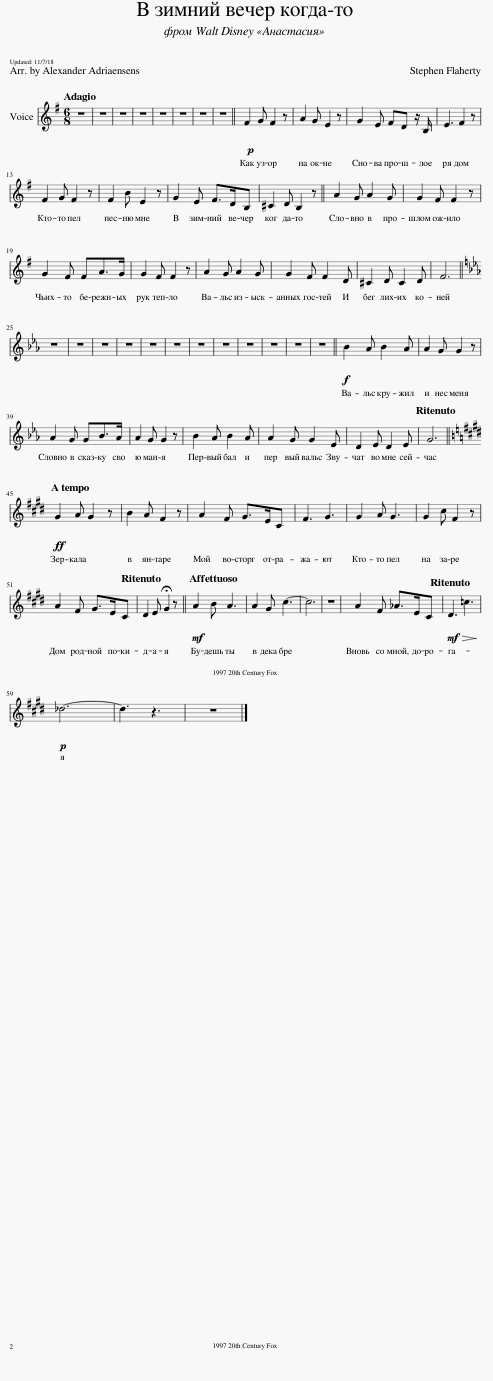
X:1
%%score [ 1 2 3 4 5 ] [ 6 7 8 9 10 11 12 ] [ 13 14 15 16 17 18 ] [ 19 20 21 ] { 22 | 23 } { 24 | 25 } [ 26 27 28 29 30 ]
L:1/8
Q:1/4=70
M:6/8
I:linebreak $
K:G
V:1 treble
V:2 treble
V:3 treble
V:4 treble-8
V:5 bass
V:6 treble+8
V:7 treble
V:8 treble
V:9 treble
V:10 treble transpose=-7
V:11 treble transpose=-2
V:12 bass
V:13 treble transpose=-2
V:14 treble transpose=-2
V:15 treble transpose=-7
V:16 treble transpose=-7
V:17 bass
V:18 bass
V:19 treble+15
V:20 bass
V:21 perc stafflines=1
K:none
V:22 treble
V:23 bass
V:24 treble
V:25 bass
V:26 treble
V:27 treble
V:28 alto
V:29 bass
V:30 bass-8
V:1
 z6 | z6 | z6 | z6 | z6 | %5
 z6 | z6 | z6 ||!p! F2 G F2 z | A2 G E2 z | %10
 G2 E FD z/ B,/ | E3 F2 z |$ F2 G F2 z | F2 B E2 z | G2 E F>DB, | %15
 ^C2 D B,2 z || A2 G A2 G | G2 F F2 z |$ G2 F FA>G | G2 F F2 z | %20
 A2 G A2 G | G2 F F2 D | ^C2 D C2 D | F6 ||$[K:Eb] z6 | %25
 z6 | z6 | z6 | z6 | z6 | %30
 z6 | z6 | z6 | z6 | z6 | %35
 z6 ||!f! B2 A B2 A | A2 G G2 z |$ A2 G GB>A | A2 G G2 z | %40
 B2 A B2 A | A2 G G2 E | D2 E D2 E | G6[Q:1/4=50] ||$[K:E][Q:1/4=70]!ff! G2 A G2 z | %45
 B2 A F2 z | A2 F G>EC | F3 G3 | G2 A G3 | G2 c F2 z |$ %50
 A2 F G>EC |[Q:1/4=55] D2 E !fermata!G2 z ||[Q:1/4=60]!mf! A2 B A3 | A2 G c3- | c6 | %55
 z6 | A2 F _A>EC |[Q:1/4=55]!mf!!>(! D3 =c3!>)! |$!p! _d6- | d3 z3 | %60
 z6 |] %61
V:2
 z6 | z6 | z6 | z6 | z6 | %5
 z6 | z6 | z6 || z6 | z6 | %10
 z6 | z6 |$ z6 | z6 | z6 | %15
 z6 || z6 | z6 |$ z6 | z6 | %20
 z6 | z6 | z6 | z3 z _e =f ||$[K:Eb]!f! g2 a g3 | %25
 b2 a f2 z | a2 f g3/2 e/ c | f3 g2 z | g2 a g3 | g2 c' f2 z | %30
 a2 f g3/2 e/ c | d =A d g2 z | g2 a g3 | g2 c' f2 z | a2 f g3/2 e/ c | %35
 d2 e c2 z || z6 | z6 |$ z6 | z6 | %40
 z6 | z6 | z3 z2 e | g6 ||$[K:E]!f! c3 d3 | %45
 =f3 ^f3 | f3 e3 | f3 g3 | g6 | g3 f3 |$ %50
 f3 e3 |!mp!!>(! =c3!pp! !fermata!G2 z!>)! || z6 | z6 | z6 | %55
 z6 | z6 | z6 |$ z6 | z6 | %60
 z6 |] %61
V:3
 z6 | z6 | z6 | z6 | z6 | %5
 z6 | z6 | z6 || z6 | z6 | %10
 z6 | z6 |$ z6 | z6 | z6 | %15
 z6 || z6 | z6 |$ z6 | z6 | %20
 z6 | z6 | z6 | z3 z!mf!!<(! _e d!<)! ||$[K:Eb]!mf! c2 c =B3 | %25
 B3 A2 z | F3 E3 | F3 G2 z | c2 c =B3 | B3 =A2 z | %30
 F3 E3 | D3 G2 z | c2 c =B3 | B3 =A2 z | F3 E3 | %35
 G3 G2 z || z6 | z6 |$ z6 | z6 | %40
 z6 | z6 | z3 z2 E | G6 ||$[K:E]!f! G3 G3 | %45
 c3 A3 | A3 G3 | A3 G3 | c3 =c3 | B3 ^A3 |$ %50
 A3 G3 |!mp!!>(! G3!pp! !fermata!=F2 z!>)! || z6 | z6 | z6 | %55
 z6 | z6 | z6 |$ z6 | z6 | %60
 z6 |] %61
V:4
 z6 | z6 | z6 | z6 | z6 | %5
 z6 | z6 | z6 || z6 | z6 | %10
 z6 | z6 |$ z6 | z6 | z6 | %15
 z6 || z6 | z6 |$ z6 | z6 | %20
 z6 | z6 | z6 | z3 z!<(! _e =f!<)! ||$[K:Eb]!f! g2 a g3 | %25
 b2 a f2 z | a2 f g3/2 e/ c | f3 g2 z | g2 a g3 | g2 c' f2 z | %30
 a2 f g3/2 e/ c | d =A d g2 z | g2 a g3 | g2 c' f2 z | a2 f g3/2 e/ c | %35
 d2 e c2 z || z6 | z6 |$ z6 | z6 | %40
 z6 | z6 | z6 | z2 G =B3 ||$[K:E]!f! c3 d3 | %45
 =f3 ^f3 | f3 e3 | f3 e3 | e3 d3 | c3 c3 |$ %50
 c3 c3 |!mp!!>(! =c3!pp! !fermata!G2 z!>)! || z6 | z6 | z6 | %55
 z6 | z6 | z6 |$ z6 | z6 | %60
 z6 |] %61
V:5
 z6 | z6 | z6 | z6 | z6 | %5
 z6 | z6 | z6 || z6 | z6 | %10
 z6 | z6 |$ z6 | z6 | z6 | %15
 z6 || z6 | z6 |$ z6 | z6 | %20
 z6 | z6 | z6 | z3 z!mf!!<(! _E, D,!<)! ||$[K:Eb]!mf! C,3 D,3 | %25
 =E,3 F,3 | A,3 G,3 | A,3 G,3 | C,3 D,3 | =E,3 F,3 | %30
 A,3 G,3 | ^F,3 G,3 | C,3 D,3 | =E,3 F,3 | A,3 G,3 | %35
 =B,,3 C,3 || z6 | z6 |$ z6 | z6 | %40
 z6 | z6 | z3 z2 E, | G,,6 ||$[K:E]!f! G,3 G,3 | %45
 C3 A,3 | A,3 G,3 | A,3 G,3 | C3 =C3 | B,3 ^A,3 |$ %50
 A,3 G,3 |!mp!!>(! D,3!pp! !fermata!C,2 z!>)! || z6 | z6 | z6 | %55
 z6 | z6 | z6 |$ z6 | z6 | %60
 z6 |] %61
V:6
 z6 | z6 | z6 | z6 | z6 | %5
 z6 | z6 | z6 || z6 | z6 | %10
 z6 | z6 |$ z6 | z6 | z6 | %15
 z6 || z6 | z6 |$ z6 | z6 | %20
 z6 | z6 | z6 | z6 ||$[K:Eb]!f! (g2 a g3/2 d/ d/ g/ | %25
 b2 a f3/2) (A/ c/ f/ | a2 f g3/2 e/ c | f3 g) (e f | g2 a g3/2 c/ e/ g/ | g2 c' f3/2) (A/ c/ f/ | %30
 a2 f g3/2 e/ c | d =A d g2) z | (g2 a g3/2 d/ d/ g/ | g2 c' f3/2) (=A/ c/ f/ | a2 f g3/2 e/ c | %35
 d2 e c3) || z6 | z6 |$ z6 | z6 | %40
 z6 | z6 | z3 z2 e | g6 ||$[K:E]!f! (c'/ g/ e/ c/ g/ c'/ =c'/ g/ d/ =c/ d/ c'/ | %45
 b/ f/ d/ B/ d/ f/ a/ f/ c/ A/ c/ f/) | (a/ f/ c/ A/ c/ a/ g c'2 | c'3 =c'3) | (g2 a g3 | g2 c' f3) |$ %50
 (a2 f g3/2 e/ c |!mp!!>(! =c3!pp! !fermata!^c2) z!>)! || z6 | z6 | z6 | %55
 z6 | z6 | z6 |$ z6 | z3!pp! c3- | %60
 c3 z3 |] %61
V:7
 z6 | z6 | z6 | z6 | z6 | %5
 z6 | z6 | z6 ||!p! (f2 g f3 | a2 g e2) z | %10
 (g2 e f d3/2 B/ | e3 f2) z |$ (f2 g f3 | f2 b e2) z | (g2 e f3/2 d/ B | %15
 ^c2 d B2) z || (a2 g a2 g | g2 f f2) z |$ (g2 f f a3/2 g/ | g2 f f2) z | %20
 (a2 g a2 g | g2 f f2) (d | ^c2 d c2 d | f6) ||$[K:Eb]!f! (g2 a g3/2 d/ d/ g/ | %25
 b2 a f3/2) (A/ c/ f/ | a2 f g3/2 e/ c | f3 g) (e f | g2 a g3/2 c/ e/ g/ | g2 c' f3/2) (A/ c/ f/ | %30
 a2 f g3/2 e/ c | d =A d g2) z | (g2 a g3/2 d/ d/ g/ | g2 =e f3/2) (=A/ c/ f/ | a2 f g3/2 e/ c | %35
 d2 e c3) ||!f! (b2 a b2 a | a2 g g3) |$ (a2 g g b3/2 a/ | a2 g g3) | %40
 (b2 a b2 a | a2 g g2) (e | d2 e d2 e | g6) ||$[K:E]!ff! (g2 a g3 | %45
 b2 a f3) | (a2 f g3/2 e/ c | f3 g3) | (g2 a g3 | g2 c' f3) |$ %50
 (a2 f g3/2 e/ c |!f!!>(! d2 e!mf! !fermata!g2) z!>)! ||!mp! (a2 b a3 | a2 g!p! c'3- |!>(! c'6-!>)! | %55
 c'3) z3 | (a2 f g3/2 e/ c |!>(! d3!mp! =c'3!>)! |$!p! c'6- | c'3) z3 | %60
 z6 |] %61
V:8
 z6 | z6 | z6 | z6 | z6 | %5
 z6 | z6 | z6 || z6 | z6 | %10
 z6 | z6 |$ z6 | z6 | z6 | %15
 z6 || z!p! .e .e z .e .e | z .e .d z (d/ B/ .F) |$ z .B .B .^A A2 | z .B .B z .B .B | %20
 z .e .e z .e .e | z .e .d z (F/ B/ .d) | z .=f .f z .f .f | z .f .f z f f ||$[K:Eb] z6 | %25
 z6 | z6 | z6 | z6 | z6 | %30
 z6 | z6 | z6 | z6 | z6 | %35
 z6 || z!mf! .f .f z .f .f | z .f .e z .e .e |$ z .c .c z .=B .B | z .c .c z .=e .e | %40
 z .f .f z .f .f | z .f .e z .e .e | z .^f .f z .f .f | z .g .g z .g .g ||$[K:E]!f! (c3 d3 | %45
 =f3 ^f3) | (f3 e3 | f3 g .e .g | !>!g6) | (g3 f3) |$ %50
 (f3 e3 |!mp!!>(! =c3!pp! !fermata!G2) z!>)! || z!p! f c z f c | c e e c2 e |!pp!!>(! g6-!>)! | %55
 g3 z3 | z6 | z6 |$ z6 | z3!pp! c'3- | %60
 c'3 z3 |] %61
V:9
 z6 | z6 | z6 | z6 | z6 | %5
 z6 | z6 | z6 || z6 | z6 | %10
 z6 | z6 |$ z6 | z6 | z6 | %15
 z6 || z!p! .G .G z .G .G | z .G .F z .F .F |$ z .G .G z .E .E | z .B, .B, z .^D .D | %20
 z .G .G z .G .G | z .G .F z .F .F | z .=F .F z .F .F | z .F .F z .F .F ||$[K:Eb] z6 | %25
 z6 | z6 | z6 | z6 | z6 | %30
 z6 | z6 | z6 | z6 | z6 | %35
 z6 ||!f! (B2 A B2 A | A2 G G3) |$ (A2 G G B3/2 A/ | A2 G G3) | %40
 (B2 A B2 A | A2 G G2) (E | D2 E D2 E | G6) ||$[K:E]!f! z .C .C z .D .D | %45
 z .=F .F z .^F .F | z .F .F z .E .E | z .F .F z .G .G | z .C .C z .D .D | z .=F .F z .^F .F |$ %50
 z .F .F z .E .E |!mp!!>(! G3!pp! !fermata!G2 z!>)! || z!pp! f c z f c | c e e c2 c |!ppp!!>(! ^A6-!>)! | %55
 A3 z3 | z6 | z6 |$ z6 | z6 | %60
 z6 |] %61
V:10
[K:D] z6 | z6 | z6 | z6 | z6 | %5
 z6 | z6 | z6 || z6 | z6 | %10
 z6 | z6 |$ z6 | z6 | z6 | %15
 z6 || z!p! .B .B z .B .B | z .B .A z (A/ F/ .C) |$ z .F .F .=F F2 | z .F .F z .F .F | %20
 z .B .B z .B .B | z .B .A z (C/ F/ .A) | z .=c .c z .c .c | z!mf!!<(! .=F .B!f! ^G A G!<)! ||$[K:Bb] z6 | %25
 z6 | z6 | z6 | z6 | z6 | %30
 z6 | z6 | z6 | z6 | z6 | %35
 z6 || z!mf! .c .c z .c .c | z .c .B z .B .B |$ z .G .G z .^F .F | z .G .G z .G .G | %40
 z .c .c z .c .c | z .c .B z .B .B | z .f .f z .e .e | z .d .d z .d .d ||$[K:B]!f! z .G .G z .A .A | %45
 z .=c .c z .^c .c | z .c .c z .B .B | z .c .c z B B | z .G .G z .A .A | z .=c .c z .^c .c |$ %50
 z .c .c z .B .B |!mp!!>(! D3!pp! !fermata!D2 z!>)! || z6 | z6 | z6 | %55
 z6 | z6 | z6 |$ z6 | z6 | %60
 z6 |] %61
V:11
[K:A] z6 | z6 | z6 | z6 | z6 | %5
 z6 | z6 | z6 || z6 | z6 | %10
 z6 | z6 |$ z6 | z6 | z6 | %15
 z6 || z6 | z6 |$ z6 | z3 z z/!p! (C/ =F/ c/ | %20
 B2 A B2 A | A2 G G/ C/ E/ G/ E) | (^D2 E D2 E | G6) ||$[K:F] z6 | %25
 z6 | z6 | z6 | z6 | z6 | %30
 z6 | z6 | z6 | z6 | z6 | %35
 z6 || z6 | z6 |$ z6 | z6 | %40
 z6 | z6 | z6 | z2 A ^c3 ||$[K:F#]!f! z .D .D z .E .E | %45
 z .=G .G z .^G .G | z .G .G z .F .F | z .G .G z .A .A | z .D .D z .E .E | z .=G .G z .^G .G |$ %50
 z .G .G z .F .F |!mp!!>(! A3!pp! !fermata!A2 z!>)! || z6 | z6 | z6 | %55
 z6 | z6 | z6 |$ z6 | z6 | %60
 z6 |] %61
V:12
 z6 | z6 | z6 | z6 | z6 | %5
 z6 | z6 | z6 || z6 | z6 | %10
 z6 | z6 |$!p! B,3 ^C3 | ^D3 E3 | G,3 F,3 | %15
 ^A,,3 B,,3 || z6 | z6 |$ z6 | z6 | %20
 z6 | z6 | z6 | z6 ||$[K:Eb]!mf! C,3 D,3 | %25
 =E,3 F,3 | A,3 G,3 | A,3 G,3 | C,3 D,3 | =E,3 F,3 | %30
 A,3 G,3 | ^F,3 G,3 | C,3 D,3 | =E,3 F,3 | A,3 G,3 | %35
 =B,,3 C,3 || z6 | z6 |$ z6 | z6 | %40
 z6 | z3 z2!mp! (E, |!<(! D,2 E, D,2 E,!<)! |!mf!!<(! G,3-) G,!f! (E, A,,!<)! ||$[K:E]!mf! C,3 D,3 | %45
 C,3 C,3) | (C,3 C,3 | C,3 E,3) | (C,3 D,3 | C,3 C,3) |$ %50
 (C,3 C,3 |!mp!!>(! G,,3!pp! !fermata!G,,2) z!>)! || z6 | z6 | z6 | %55
 z6 | z6 | z6 |$ z6 | z6 | %60
 z6 |] %61
V:13
[K:A] z6 | z6 | z6 | z6 | z6 | %5
 z6 | z6 | z6 || z6 | z6 | %10
 z6 | z6 |$ z6 | z6 | z6 | %15
 z6 || z6 | z6 |$ z6 | z6 | %20
 z6 | z6 | z6 | z6 ||$[K:F] z!mf! .D z z ._D z | %25
 z .D z z .B, z | z .D z z .D z | z .D z (e!f! f g | a3) z3 | z6 | %30
 (g3/2 B/ g/ b/ a3/2 f/ d | e =B e a3) | z A z A3 | z (a d' d/ d/ =B/ B/ G/ G/ | b2 g a3/2 f/ d | %35
 e2 f d2) z || z6 | z6 |$ z6 | z6 | %40
 z6 | z3 z2!mp! (f |!<(! e2 f e2 f!<)! |!mf!!<(! a3-) a!f! (.f .a!<)! ||$[K:F#]!f! !>!a3) z3 | %45
 z6 | z6 | z3 z (.f .a | !>!a3) z3 | z6 |$ %50
!mf! (G3 F3 |!mp!!>(! A3!pp! !fermata!A2) z!>)! || z6 | z6 | z6 | %55
 z6 | z6 | z6 |$ z6 | z6 | %60
 z6 |] %61
V:14
[K:A] z6 | z6 | z6 | z6 | z6 | %5
 z6 | z6 | z6 || z6 | z6 | %10
 z6 | z6 |$ z6 | z6 | z6 | %15
 z6 || z6 | z6 |$ z6 | z6 | %20
 z6 | z6 | z6 | z6 ||$[K:F] z!mf! .D z z ._D z | %25
 z .A, z z .B, z | z .D z z .D z | z/ (D/ G/ F/ E/ D/ ^C A, G,) | z .D z z ._D z | z .A, z z .B, z | %30
 z .B, z z .A, z | z .^G, z z .A, z | z .D z z ._D z | z .C z z .=B, z | z .B, z z .A, z | %35
 z .^C z z .D z || z6 | z6 |$ z6 | z6 | %40
 z6 | z6 | z6 | z6 ||$[K:F#] z6 | %45
 z6 | z6 | z6 | z6 | z6 |$ %50
!mf! (G3 F3 |!mp!!>(! A3!pp! !fermata!=G2) z!>)! || z6 | z6 | z6 | %55
 z6 | z6 | z6 |$ z6 | z6 | %60
 z6 |] %61
V:15
[K:D] z6 | z6 | z6 | z6 | z6 | %5
 z6 | z6 | z6 || z6 | z6 | %10
 z6 | z6 |$ z6 | z6 | z6 | %15
 z6 || z6 | z6 |$ z6 | z6 | %20
 z6 | z6 | z6 | z6 ||$[K:Bb]!mf! (d3 ^f2 d | %25
 d3/2 f/ e/ d/ e2) z | (c d/ e/ d/ c/ B2 G | c3 d3) | (d3 ^f2 d | d2 d/ f/ =e/ d/ c/ A/ G) | %30
 (c d/ e/ d/ c/ B2 G | A2 G ^F) (^A c) | B3 A3 | =B3 c3 | c3 B3 | %35
 ^F3 G3 || z6 | z6 |$ z6 | z6 | %40
 z6 | z6 | z6 | z6 ||$[K:B]!f! (d2 e d3 | %45
 f2 e c3) | (e2 c d2 z | c3 d3) | (g3 =g3/2 =f/ d | f3 =f3/2 d/ c) |$ %50
 (e2 c d3 |!mp!!>(! d3!pp! !fermata!d2) z!>)! || z6 | z6 | z6 | %55
 z6 | z6 | z6 |$ z6 | z6 | %60
 z6 |] %61
V:16
[K:D] z6 | z6 | z6 | z6 | z6 | %5
 z6 | z6 | z6 || z6 | z6 | %10
 z6 | z6 |$ z6 | z6 | z6 | %15
 z6 || z6 | z6 |$ z6 | z6 | %20
 z6 | z6 | z6 | z6 ||$[K:Bb]!mf! (D3 ^F2 D | %25
 D3/2 F/ E/ D/ E2) z | (C D/ E/ D/ C/ B,2 G, | C3 D3) | (D3 ^F2 D | D2 D/ F/ =E/ D/ C/ A,/ G,) | %30
 (C D/ E/ D/ C/ B,2 G, | A2 G ^F/ =E/ D2) | B3 A3 | G3 G3 | G3 G3 | %35
 D3 D3 || z6 | z6 |$ z6 | z6 | %40
 z6 | z6 | z6 | z6 ||$[K:B]!mf! (G3 A3 | %45
 =c3 ^c3) | (e3/2 G/ c/ e/ d3 | e3 d3) | (G3 A3 | =c3 ^c3) |$ %50
 (e3 d3 |!mp!!>(! =G3)!>)! z3 || z6 | z6 | z6 | %55
 z6 | z6 | z6 |$ z6 | z6 | %60
 z6 |] %61
V:17
 z6 | z6 | z6 | z6 | z6 | %5
 z6 | z6 | z6 || z6 | z6 | %10
 z6 | z6 |$ z6 | z6 | z6 | %15
 z6 || z6 | z6 |$ z6 | z6 | %20
 z6 | z6 | z6 | z6 ||$[K:Eb]!mf! z .C z z ._C z | %25
 z .G, z z .A, z | z .C z z .C z | z/!mf! (C/ F/ E/ D/ C/ =B, E, F,) | z .C z z ._C z | z .G, z z .A, z | %30
 z .A, z z .G, z | z .^F, z z .G, z | z .C z z ._C z | z .B, z z .=A, z | z .A, z z .G, z | %35
 z .=B, z z .C z || z6 | z6 |$ z6 | z6 | %40
 z6 | z6 | z6 | z2 G, =B,3 ||$[K:E] z6 | %45
 z6 | z6 | z6 | z6 | z6 |$ %50
 (F,3 E,3 |!mp!!>(! G,3)!>)! z3 || z6 | z6 | z6 | %55
 z6 | z6 | z6 |$ z6 | z6 | %60
 z6 |] %61
V:18
 z6 | z6 | z6 | z6 | z6 | %5
 z6 | z6 | z6 || z6 | z6 | %10
 z6 | z6 |$ z6 | z6 | z6 | %15
 z6 || z6 | z6 |$ z6 | z6 | %20
 z6 | z6 | z6 | z6 ||$[K:Eb]!mf! (G,3 =B,2 G, | %25
 G,3/2 B,/ A,/ G,/ A,2) z | (F, G,/ A,/ G,/ F,/ E,2 C, | F,3 G,3) | (G,3 =B,2 G, | G,2 G,/ B,/ =A,/ G,/ F,/ D,/ C,) | %30
 (F, G,/ A,/ G,/ F,/ E,2 C, | D,2 C, =B,,/ =A,,/ G,,) z | G,3 =B,2 G, | B,3 =A,2 z | F, G,/ A,/ G,/ F,/ E,2 C, | %35
 =B,,3 C,3 ||!p! F,,2 z C,,2 z | C,,2 z G,,2 z |$ D,,2 z G,,2 z | C,,2 z =E,,2 z | %40
 F,,2 z C,,2 z | C,,2 z E,,2 z | =A,,2 z _A,,2 z | G,,2 z G,,3 ||$[K:E]!mf! (C,3 D,3 | %45
 C,3 C,3) | (C,3 C,3 | C,3 E,3) | (C,3 D,3 | C,3 C,3) |$ %50
 (C,3 C,3 |!mp!!>(! G,,3!pp! !fermata!G,,2) z!>)! || z6 | z6 | z6 | %55
 z6 | z6 | z6 |$ z6 | z6 | %60
 z6 |] %61
V:19
!p! z d f z d f | z d f z d f | z/ B/ g/ B/ f/ B/ z/ B/ g/ B/ f/ B/ | z/ B/ g/ B/ f/ B/ z/ B/ g/ B/ f/ B/ | z/ B/ g/ B/ f/ B/ z/ ^A/ g/ A/ f/ A/ | %5
 z/ B/ g/ B/ f/ B/ z/ ^A/ g/ A/ f/ A/ | z/ B/ g/ B/ f/ B/ z/ B/ g/ B/ f/ B/ | z/ B/ g/ B/ f/ B/ z/ B/ g/ B/ f/ B/ || z/ B/ d/ B/ d/ B/ z/ ^A/ ^c/ A/ c/ A/ | z/ B/ ^d/ B/ d/ B/ z/ G/ B/ G/ B/ G/ | %10
 B/ G/ B/ G/ B/ G/ B/ F/ B/ F/ z | z/ G/ B/ G/ B/ G/ z/ ^A/ ^c/ A/ c/ A/ |$ z/ B/ d/ B/ d/ B/ z/ ^A/ ^c/ A/ c/ A/ | z/ B/ ^d/ B/ d/ B/ z/ B/ e/ B/ e/ B/ | z/ B/ e/ B/ e/ B/ d/ B/ d/ B/ d/ B/ | %15
 ^A/ F/ A/ B/ ^c/ d/ B/ F/ B/ d/ f || z6 | z6 |$ z6 | z6 | %20
 z6 | z6 | z6 | z6 ||$[K:Eb]!mf! g/ e/ c/ e/ a/ e/ g/ e/ =B/ e/ g/ e/ | %25
 b/ g/ =e/ g/ b/ c/ a/ f/ c/ A/ c/ f/ | a/ f/ c/ f/ a/ f/ g/ e/ c/ e/ g/ e/ | f/ c/ A/ c/ f/ c/ g/ c/ e/ d/ e/ f/ | g/ e/ c/ e/ a/ e/ g/ e/ =B/ e/ g/ e/ | b/ g/ =e/ g/ c/ f/ a/ f/ c/ A/ c/ f/ | %30
 a/ f/ c/ f/ a/ f/ g/ e/ c/ e/ g/ e/ | d/ c/ =A/ _G/ A/ d/ g/ f/ e/ d/ e/ f/ | g/ e/ c/ e/ a/ e/ g/ e/ =B/ e/ g/ e/ | b/ g/ =e/ g/ b/ c/ f/ g/ f/ =A/ c/ f/ | a/ f/ c/ f/ a/ f/ g/ e/ c/ e/ g/ e/ | %35
 =B/ G/ B/ c/ d/ e/ c/ G/ c/ e/ g || z/ G/ A/ G/ A/ G/ c/ =B/ c/ d/ c/ B/ | z/ C/ E/ C/ E/ C/ z/ C/ E/ G/ E/ C/ |$ z/ C/ F/ C/ F/ C/ F/ G/ A/ F/ G/ A/ | c/ d/ e/ c/ d/ e/ C/ =E/ c/ B/ A/ G/ | %40
 z/ C/ _D/ C/ D/ C/ z/ C/ ^G/ C/ c/ C/ | z/ C/ _D/ C/ =B,/ C/ z/ C/ G/ C/ c/ C/ | z/ C/ D/ C/ =B,/ C/ z/ C/ ^F/ C/ F/ C/ | z6 ||$[K:E] z6 | %45
 z6 | z6 | z6 | G2 A G3 | G2 C F3/2 ^A,/ C/ F/ |$ %50
 A2 F G3/2 E/ C | =C D G ^C G c || z6 | z6 | z6 | %55
 z6 | z6 | z6 |$ z/ _D/ A/ D/ G/ D/ z/ D/ A/ D/ G/ D/ | z/ _d/ a/ d/ _a/ d/ c'3 | %60
 z6 |] %61
V:20
 z6 | z6 | z6 | z6 | z6 | %5
 z6 | z6 | z6 || z6 | z6 | %10
 z6 | z6 |$ z6 | z6 | z6 | %15
 z6 || z6 | z6 |$ z6 | z6 | %20
 z6 | z6 | z6 | z3!mf!!<(! G,,/4 G,,/4 G,,/4 G,,/4!f! G,,/4 G,,/4 G,,/4 G,,/4 G,,/4!ff! G,,/4 G,,/4 G,,/4!<)! ||$[K:Eb]!fff! C,3 z3 | %25
 z6 | z6 | z3 z!<(! G,,/4 G,,/4 G,,/4 G,,/4 G,,/4 G,,/4 G,,/4 G,,/4!<)! | C,3 z3 | z6 | %30
 z6 | z3 z G,,/4 G,,/4 G,,/4 G,,/4 G,,/4 G,,/4 G,,/4 G,,/4 | C,3 z3 | z6 | z6 | %35
 z6 || z6 | z6 |$ z6 | z6 | %40
 z6 | z6 | z6 | z3!<(! !///!G,,3!<)! ||$[K:E] C,3 z3 | %45
 z6 | z6 | z3 !///!=G,,3 | C,3 z3 | z6 |$ %50
 z6 | z6 || z6 | z6 | z6 | %55
 z6 | z6 | z6 |$ z6 | z6 | %60
 z6 |] %61
V:21
[K:C] z6 | z6 | z6 | z6 | z6 | %5
 z6 | z6 | z6 || z6 | z6 | %10
 z6 | z6 |$ z6 | z6 | z6 | %15
 z6 || z6 | z6 |$ z6 | z6 | %20
 z6 | z6 | z6 | z6 ||$!ff! E6 | %25
 z6 | z6 | z6 | E6 | z6 | %30
 z6 | z6 | E6 | z6 | z6 | %35
 z6 || z6 | z6 |$ z6 | z6 | %40
 z6 | z6 | z6 | z3 z!<(! !///!E2!<)! ||$ E3 z3 | %45
 z6 | z6 | z3 z !///!E2 | E3 z3 | z6 |$ %50
 z6 | z6 || z6 | z6 | z6 | %55
 z6 | z6 | z6 |$ z6 | z6 | %60
 z6 |] %61
V:22
!pp! B3 F3 | B3 F3 |!ped! B d f!ped-up!!ped! F d f!ped-up! |!ped! B d f!ped-up!!ped! F d f!ped-up! |!ped! ^c e f!ped-up!!ped! F e f!ped-up! | %5
!ped! ^c e f!ped-up!!ped! F e f!ped-up! |!ped! B d f!ped-up!!ped! F d f!ped-up! |!ped! B d f!ped-up!!ped! F d f!ped-up! ||!ped! B,2 D!ped-up!!ped! ^C F C!ped-up! |!ped! ^D F D!ped-up!!ped! E G B,!ped-up! | %10
!ped! z E B, z D B,!ped-up! |!ped! z E B, z F E!ped-up! |$!ped! B, F E!ped-up!!ped! ^C F C!ped-up! |!ped! F A G!ped-up!!ped! F ^G B,!ped-up! |!ped! z E B, z D B,!ped-up! | %15
!ped! z ^C F z F B!ped-up! || z6 | z6 |$ z6 | z6 | %20
 z6 | z6 | z6 | z6 ||$[K:Eb] z6 | %25
 z6 | z6 | z6 | z6 | z6 | %30
 z6 | z6 | z6 | z6 | z6 | %35
 z6 || z6 | z6 |$ z6 | z6 | %40
 z6 | z6 | z6 | z6 ||$[K:E] z6 | %45
 z6 | z6 | z6 | z6 | z6 |$ %50
 z6 | z6 || z6 | z6 | z6 | %55
 z6 | z6 | z6 |$ z6 | z6 | %60
 z6 |] %61
V:23
 z6 | z6 | z6 | z6 | z6 | %5
 z6 | z6 | z6 || z6 | z6 | %10
 G,3 F,3 | G,3 F,3 |$ z6 | z6 | G,3 F,3 | %15
 ^A,3 B,3 || z6 | z6 |$ z6 | z6 | %20
 z6 | z6 | z6 | z6 ||$[K:Eb] z6 | %25
 z6 | z6 | z6 | z6 | z6 | %30
 z6 | z6 | z6 | z6 | z6 | %35
 z6 || z6 | z6 |$ z6 | z6 | %40
 z6 | z6 | z6 | z6 ||$[K:E] z6 | %45
 z6 | z6 | z6 | z6 | z6 |$ %50
 z6 | z6 || z6 | z6 | z6 | %55
 z6 | z6 | z6 |$ z6 | z6 | %60
 z6 |] %61
V:24
!pp! B d f F d f | B d f F d f | B d f F d f | B d f F d f | ^c e f F e f | %5
 ^c e f F e f | B d f F d f | B d f F d f || B,2 D ^C F C | ^D F D E G B, | %10
 z E B, z D B, | z E B, z F E |$ B, F E ^C F C | F A G F ^G B, | z E B, z D B, | %15
 z ^C F z F B || z6 | z6 |$ z6 | z6 | %20
 z6 | z6 | z6 | z6 ||$[K:Eb] z6 | %25
 z6 | z6 | z6 | z6 | z6 | %30
 z6 | z6 | z6 | z6 | z6 | %35
 z6 || z6 | z6 |$ z6 | z6 | %40
 z6 | z6 | z6 | z6 ||$[K:E] z6 | %45
 z6 | z6 | z6 | z6 | z6 |$ %50
 z6 | z6 ||!mp! z2 F z3 | C2 B, ^A,3 | z6 | %55
 z6 | z F _D z E D | z6 |$ z E G z E G | z E G !arpeggio![CEGc]3 | %60
 z6 |] %61
V:25
 z6 | z6 | z6 | z6 | z6 | %5
 z6 | z6 | z6 || z6 | z6 | %10
 G,3 F,3 | G,3 F,3 |$ z6 | z6 | G,3 F,3 | %15
 ^A,3 B,3 || z6 | z6 |$ z6 | z6 | %20
 z6 | z6 | z6 | z6 ||$[K:Eb] z6 | %25
 z6 | z6 | z6 | z6 | z6 | %30
 z6 | z6 | z6 | z6 | z6 | %35
 z6 || z6 | z6 |$ z6 | z6 | %40
 z6 | z6 | z6 | z6 ||$[K:E] z6 | %45
 z6 | z6 | z6 | z6 | z6 |$ %50
 z6 | z6 || _G,2 z C3 | z6 | z6 | %55
 z6 | A, z z G, z z | G,6 |$ C z z G, z z | C z z z3 | %60
 z6 |] %61
V:26
 z6 | z6 | z!ppp! .g' .f' z .g' .f' | z .g' .f' z .g' .f' | z .g' .f' z .g' .f' | %5
 z .g' .f' z .g' .f' | z .g' .f' z .g' .f' | z .g' .f' z .g' .f' || z6 | z6 | %10
 z6 | z6 |$ z6 | z6 | z6 | %15
 z3 z2!p! D || z G2 z G2 | z F2 z F2 |$ z G2 z G2 | z F2 z F2 | %20
 z G2 z B2 | z F2 z F2 | z D2 z D2 | z F2 z F2 ||$[K:Eb]!f! (g'2 a') g'3/2 d'/ (d'/ g'/) | %25
 (b'2 a') f'3/2 a/ (c'/ f'/) | (a'2 f') g'3/2 e'/ c' | f'3 (g' e' f') | (g'2 a') g'3/2 c'/ (e'/ g'/) | (g'2 =e') f'3/2 a/ (c'/ f'/) | %30
 (a'2 f') (g'3/2 e'/ c') | (d' =a) d' g'2 z | (g'2 a') g'3/2 d'/ (d'/ g'/) | (g'2 c'') f'3/2 =a/ (c'/ f'/) | (a'2 f') g'3/2 (e'/ c') | %35
 (d'2 e') c'2 z ||!mf! (B2 A) (B2 A) | (A2 G) G3 |$ (A2 G) G B3/2 A/ | (A2 G) G3 | %40
 (B2 A) (B2 A) | (A2 G) (G2 E) | (D2 E) (D2 E) | G6 ||$[K:E]!f! c'/ g/ e/ c/ g/ c'/ =c'/ g/ d/ =c/ d/ c'/ | %45
 b/ f/ d/ B/ d/ f/ a/ f/ c/ A/ c/ f/ | a/ f/ c/ A/ c/ a/ g c'2 | c'3 =c'3 | (g'2 a') g'3 | (g'2 c') f'3/2 ^a/ (c'/ f'/) |$ %50
 (a'2 f') g'3/2 e'/ c' |!mp!!>(! !arpeggio![G=c]3!pp! !fermata!^c2 z!>)! || z!pp! c f z a f | c2 e !///!c'3- | !///!c'6- | %55
 c'3- c'2 z | z6 | z6 |$ z6 | z3!ppp! g3- | %60
 g3 z3 |] %61
V:27
 z6 | z6 | z6 | z6 | z6 | %5
 z6 | z6 | z6 || z6 | z6 | %10
 z6 | z6 |$ z6 | z6 | z6 | %15
 z3 z2!p! B, || z E2 z E2 | z D2 z D2 |$ z E2 z E2 | z D2 z ^D2 | %20
 z E2 z E2 | z D2 z D2 | z B,2 z B,2 | z ^A,2 z A,2 ||$[K:Eb]!f! (g2 a) g3/2 d/ (d/ g/) | %25
 (b2 a) f3/2 A/ (c/ f/) | (a2 f) g3/2 e/ c | f3 (g e f) | (g2 a) g3/2 c/ (e/ g/) | (g2 c') f3/2 A/ (c/ f/) | %30
 (a2 f) (g3/2 e/ c) | (d =A) d g2 z | (g2 a) g3/2 d/ (d/ g/) | (g2 c') f3/2 =A/ (c/ f/) | (a2 f) g3/2 (e/ c) | %35
 (d2 e) c2 z ||!mf! (B2 A) (B2 A) | (A2 G) G3 |$ (A2 G) G B3/2 A/ | (A2 G) G3 | %40
 (B2 A) (B2 A) | (A2 G) (G2 E) | (D2 E) (D2 E) | G6 ||$[K:E]!f! (G2 A) G3 | %45
 (B2 A) F3 | (A2 F) G3/2 E/ C | F3 G3 | (G2 A) G3 | (G2 c) F3 |$ %50
 (A2 F) G3/2 E/ C |!mp!!>(! (D2 E)!pp! !fermata!G2 z!>)! || z!pp! C F z A F | C2 E!ppp! !///!G3- |!>(! !///!G6-!>)! | %55
 G3 z3 | z6 | z6 |$ z6 | z3!ppp! c3- | %60
 c3 z3 |] %61
V:28
 z6 | z6 | z6 | z6 | z6 | %5
 z6 | z6 | z6 || z6 | z6 | %10
 z6 | z6 |$ z6 | z6 | z6 | %15
 z6 || z6 | z6 |$ z6 | z6 | %20
 z6 | z6 |!p! =F,6 | E,6 ||$[K:Eb]!f! z .C z z ._C z | %25
 z .G, z z .A, z | z .C z z .C z | z .C z z .=B, z | z .C z z ._C z | z .G, z z .A, z | %30
 z .A, z z .G, z | z .^F, z z .G, z | z .C z z ._C z | z .B, z z .=A, z | z .A, z z .G, z | %35
 z .=B, z z .C z || z!mf! F, C z F, C | z E, C z/ C/ D/ E/ D/ C/ |$ C3 =B,3 | z E, C z/ G,/ C/ B,/ A,/ G,/ | %40
 z F, C z F, C | z E, C z G, E | z C C z C C | z/ D/ G/ F/ D/ =B,/ G,3 ||$[K:E]!f! (G2 A G3 | %45
 B2 A F3) | (A2 F G2 z | F3 G3) | (c3 =c3/2 ^A/ G | B3 ^A3/2 G/ F) |$ %50
 (A2 F G3 |!mp!!>(! G3!pp! !fermata!G2) z!>)! || z!pp! A F z A F | E G G!ppp! E3- |!>(! E6-!>)! | %55
 E3 z3 | z6 | z6 |$ z6 | z6 | %60
 z6 |] %61
V:29
 z6 | z6 | z6 | z6 | z6 | %5
 z6 | z6 | z6 || z6 | z6 | %10
 z6 | z6 |$ z6 | z6 | z6 | %15
!p! ^A,,3 B,,2 B,, || E,,3 B,,3 | B,,3 F,2 D, |$ ^C,3 F,3 | B,,3 ^D,3 | %20
 E,3 B,3 | B,,3 D,3 | ^G,,3 G,,3 | F,,3 F,,3 ||$[K:Eb]!f! G,3 (=B,2 G,) | %25
 (G,3/2 B,/) (A,/ G,/) A,2 z | (F, G,/ A,/) (G,/ F,/) E,2 C, | F,3 G,3 | G,3 (=B,2 G,) | G,2 (G,/ B,/) (=A,/ G,/ F,/ D,/) C, | %30
 (F, G,/ A,/) (G,/ F,/) E,2 C, | (D2 C) (=B,/ =A,/ G,2) | G,3 (=B,2 G,) | B,3 =A,2 z | (F, G,/ A,/) (G,/ F,/) E,2 C, | %35
 G,,3 G,,3 || z!mf! F, C, z F, C, | z E, C, z/ C,/ D,/ E,/ D,/ C,/ |$ D,,3 G,,3 | z E, C, z/ G,,/ C,/ B,,/ A,,/ G,,/ | %40
 z F, C, z F, C, | z E, C, z G, E, | z ^F, F, z F, F, | z/ D,/ G,/ F,/ D,/ =B,,/ G,,3 ||$[K:E]!mf! C,3 D,3 | %45
 =F,3 ^F,3 | A,3/2 (C,/ F,/) A,/ G,3 | A,3 G,3 | C,3 D,3 | =F,3 ^F,3 |$ %50
 A,3 G,3 |!mp!!>(! =C,3!>)! z3 || z6 | z6 | z6 | %55
 z6 | z6 | z6 |$ z6 | z6 | %60
 z6 |] %61
V:30
 z6 | z6 | z6 | z6 | z6 | %5
 z6 | z6 | z6 || z6 | z6 | %10
 z6 | z6 |$ z6 | z6 | z6 | %15
!p! ^A,,3 B,,2 B,, || E,3 B,3 | B,,3 F,2 D, |$ ^C,3 F,3 | B,,3 ^D,3 | %20
 E,3 B,3 | B,,3 D,3 | ^C,3 C,3 | F,3 F,3 ||$[K:Eb]!f! C,3 D,3 | %25
 =E,3 F,3 | A,3 G,3 | A,3 G, E, D, | C,3 D,3 | =E,3 F,3 | %30
 A,3 G,3 | ^F,3 G,3 | C,3 D,3 | =E,3 F,3 | A,3 G,3 | %35
 =B,,3 C,3 ||!mp! F,3 C,3 | C,3 G,3 |$ D,3 G,3 | C,3 =E,3 | %40
 F,3 C,3 | C,3 E,3 | =A,3 _A,3 | G,3 G,3 ||$[K:E]!f! C,3 D,3 | %45
 =F,3 ^F,3 | A,3 G,3 | A,3 G,3 | C,3 D,3 | =F,3 ^F,3 |$ %50
 A,3 G,3 |!mp!!>(! =C,3!>)! z3 || z6 | z6 | z6 | %55
 z6 | z6 | z6 |$ z6 | z6 | %60
 z3!pp! ._D,3 |] %61
